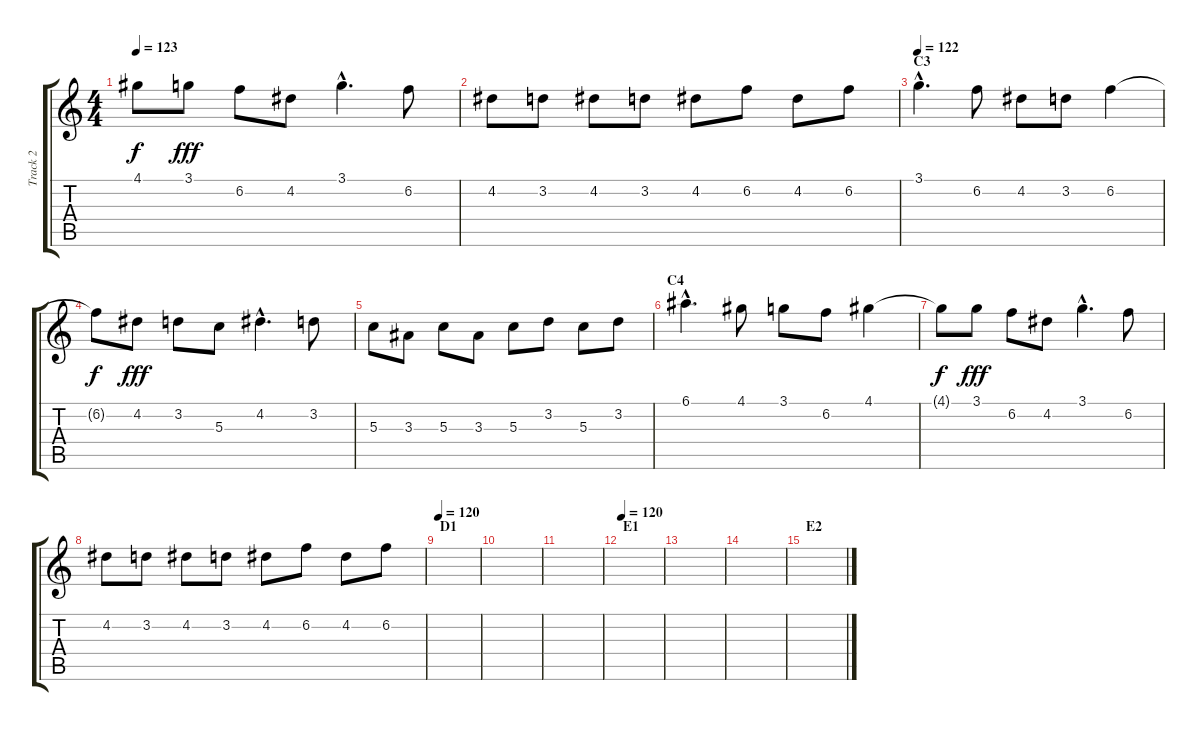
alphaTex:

\track ("Track 2" "Track 2") {instrument distortionguitar}
\staff {score tabs}
\tuning (E4 B3 G3 D3 A2 E2) {hide}
\ts (4 4)
\tempo 123
\clef g2
\ks c
4.1{t}.8{dy f} 3.1.8{dy fff} 6.2.8 4.2.8 3.1{hac}.4{d} 6.2.8 |
4.2.8 3.2.8 4.2.8 3.2.8 4.2.8 6.2.8 4.2.8 6.2.8 |
\section ("" "C3")
\tempo 122
3.1{hac}.4{d} 6.2.8 4.2.8 3.2.8 6.2.4 |
6.2{t}.8{dy f} 4.2.8{dy fff} 3.2.8 5.3.8 4.2{hac}.4{d} 3.2.8 |
5.3.8 3.3.8 5.3.8 3.3.8 5.3.8 3.2.8 5.3.8 3.2.8 |
\section ("" "C4")
6.1{hac}.4{d} 4.1.8 3.1.8 6.2.8 4.1.4 |
4.1{t}.8{dy f} 3.1.8{dy fff} 6.2.8 4.2.8 3.1{hac}.4{d} 6.2.8 |
4.2.8 3.2.8 4.2.8 3.2.8 4.2.8 6.2.8 4.2.8 6.2.8 |
\section ("" "D1")
\tempo 120
|
|
|
\section ("" "E1")
\tempo 120
|
|
|
\section ("" "E2")
